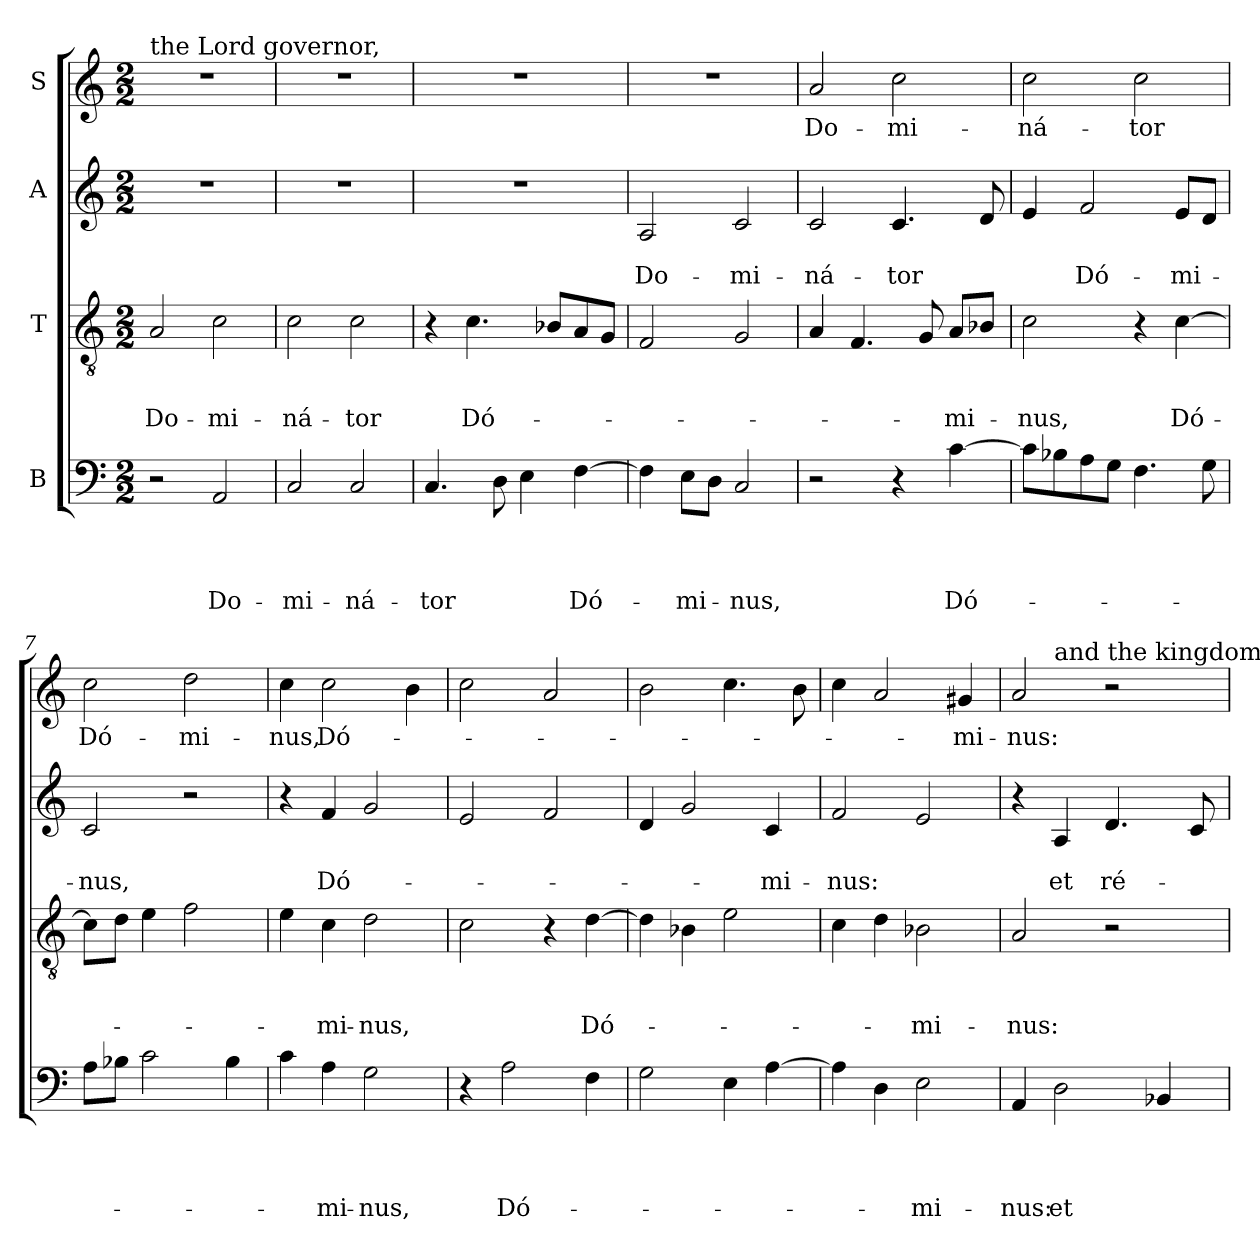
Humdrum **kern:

**kern	**text	**text	**text	**text	**kern	**text	**text	**text	**kern	**text	**text	**kern	**text
*part4	*part4	*part4	*part4	*part4	*part3	*part3	*part3	*part3	*part2	*part2	*part2	*part1	*part1
*staff4	*staff4	*staff4	*staff4	*staff4	*staff3	*staff3	*staff3	*staff3	*staff2	*staff2	*staff2	*staff1	*staff1
*I"B	*	*	*	*	*I"T	*	*	*	*I"A	*	*	*I"S	*
*clefF4	*	*	*	*	*clefGv2	*	*	*	*clefG2	*	*	*clefG2	*
*k[]	*	*	*	*	*k[]	*	*	*	*k[]	*	*	*k[]	*
*C:	*	*	*	*	*C:	*	*	*	*C:	*	*	*C:	*
*M2/2	*	*	*	*	*M2/2	*	*	*	*M2/2	*	*	*M2/2	*
=1	=1	=1	=1	=1	=1	=1	=1	=1	=1	=1	=1	=1	=1
!	!	!	!	!	!	!	!	!	!	!	!	!LO:TX:a:t=the Lord governor,	!
!	!	!	!	!	!	!	!	!LO:LY:b	!	!	!	!	!
2r	.	.	.	.	2A/	.	.	Do-	1r	.	.	1r	.
!	!	!	!	!LO:LY:b	!	!	!	!LO:LY:b	!	!	!	!	!
2AA/	.	.	.	Do-	2c\	.	.	-mi-	.	.	.	.	.
=2	=2	=2	=2	=2	=2	=2	=2	=2	=2	=2	=2	=2	=2
!	!	!	!	!LO:LY:b	!	!	!	!LO:LY:b	!	!	!	!	!
2C/	.	.	.	-mi-	2c\	.	.	-ná-	1r	.	.	1r	.
!	!	!	!	!LO:LY:b	!	!	!	!LO:LY:b	!	!	!	!	!
2C/	.	.	.	-ná-	2c\	.	.	-tor	.	.	.	.	.
=3	=3	=3	=3	=3	=3	=3	=3	=3	=3	=3	=3	=3	=3
!	!	!	!	!LO:LY:b	!	!	!	!	!	!	!	!	!
4.C/	.	.	.	-tor	4r	.	.	.	1r	.	.	1r	.
!	!	!	!	!	!	!	!	!LO:LY:b	!	!	!	!	!
.	.	.	.	.	4.c\	.	.	Dó-	.	.	.	.	.
8D\	.	.	.	.	.	.	.	.	.	.	.	.	.
4E\	.	.	.	.	.	.	.	.	.	.	.	.	.
.	.	.	.	.	8B-/L	.	.	.	.	.	.	.	.
!	!	!	!	!LO:LY:b	!	!	!	!	!	!	!	!	!
[4F\	.	.	.	Dó-	8A/	.	.	.	.	.	.	.	.
.	.	.	.	.	8G/J	.	.	.	.	.	.	.	.
=4	=4	=4	=4	=4	=4	=4	=4	=4	=4	=4	=4	=4	=4
!	!	!	!	!	!	!	!	!	!	!	!LO:LY:b	!	!
4F\]	.	.	.	.	2F/	.	.	.	2A/	.	Do-	1r	.
!	!	!	!	!LO:LY:b	!	!	!	!	!	!	!	!	!
8E\L	.	.	.	-mi-	.	.	.	.	.	.	.	.	.
8D\J	.	.	.	.	.	.	.	.	.	.	.	.	.
!	!	!	!	!LO:LY:b	!	!	!	!	!	!	!LO:LY:b	!	!
2C/	.	.	.	-nus,	2G/	.	.	.	2c/	.	-mi-	.	.
=5	=5	=5	=5	=5	=5	=5	=5	=5	=5	=5	=5	=5	=5
!	!	!	!	!	!	!	!	!	!	!	!LO:LY:b	!	!LO:LY:b
2r	.	.	.	.	4A/	.	.	.	2c/	.	-ná-	2a/	Do-
.	.	.	.	.	4.F/	.	.	.	.	.	.	.	.
!	!	!	!	!	!	!	!	!	!	!	!LO:LY:b	!	!LO:LY:b
4r	.	.	.	.	.	.	.	.	4.c/	.	-tor	2cc\	-mi-
.	.	.	.	.	8G/	.	.	.	.	.	.	.	.
!	!	!	!	!LO:LY:b	!	!	!	!LO:LY:b	!	!	!	!	!
[4c\	.	.	.	Dó-	8A/L	.	.	-mi-	.	.	.	.	.
.	.	.	.	.	8B-/J	.	.	.	8d/	.	.	.	.
!!LO:LB:g=z
=6	=6	=6	=6	=6	=6	=6	=6	=6	=6	=6	=6	=6	=6
!	!	!	!	!	!	!	!	!LO:LY:b	!	!	!	!	!LO:LY:b
8c\L]	.	.	.	.	2c\	.	.	-nus,	4e/	.	.	2cc\	-ná-
8B-\	.	.	.	.	.	.	.	.	.	.	.	.	.
!	!	!	!	!	!	!	!	!	!	!	!LO:LY:b	!	!
8A\	.	.	.	.	.	.	.	.	2f/	.	Dó-	.	.
8G\J	.	.	.	.	.	.	.	.	.	.	.	.	.
!	!	!	!	!	!	!	!	!	!	!	!	!	!LO:LY:b
4.F\	.	.	.	.	4r	.	.	.	.	.	.	2cc\	-tor
!	!	!	!	!	!	!	!	!LO:LY:b	!	!	!LO:LY:b	!	!
.	.	.	.	.	[4c\	.	.	Dó-	8e/L	.	-mi-	.	.
8G\	.	.	.	.	.	.	.	.	8d/J	.	.	.	.
=7	=7	=7	=7	=7	=7	=7	=7	=7	=7	=7	=7	=7	=7
!	!	!	!	!	!	!	!	!	!	!	!LO:LY:b	!	!LO:LY:b
8A\L	.	.	.	.	8c\L]	.	.	.	2c/	.	-nus,	2cc\	Dó-
8B-\J	.	.	.	.	8d\J	.	.	.	.	.	.	.	.
2c\	.	.	.	.	4e\	.	.	.	.	.	.	.	.
!	!	!	!	!	!	!	!	!	!	!	!	!	!LO:LY:b
.	.	.	.	.	2f\	.	.	.	2r	.	.	2dd\	-mi-
4B-\	.	.	.	.	.	.	.	.	.	.	.	.	.
=8	=8	=8	=8	=8	=8	=8	=8	=8	=8	=8	=8	=8	=8
!	!	!	!	!	!	!	!	!	!	!	!	!	!LO:LY:b
4c\	.	.	.	.	4e\	.	.	.	4r	.	.	4cc\	-nus,
!	!	!	!	!LO:LY:b	!	!	!	!LO:LY:b	!	!	!LO:LY:b	!	!LO:LY:b
4A\	.	.	.	-mi-	4c\	.	.	-mi-	4f/	.	Dó-	2cc\	Dó-
!	!	!	!	!LO:LY:b	!	!	!	!LO:LY:b	!	!	!	!	!
2G\	.	.	.	-nus,	2d\	.	.	-nus,	2g/	.	.	.	.
.	.	.	.	.	.	.	.	.	.	.	.	4b\	.
=9	=9	=9	=9	=9	=9	=9	=9	=9	=9	=9	=9	=9	=9
4r	.	.	.	.	2c\	.	.	.	2e/	.	.	2cc\	.
!	!	!	!	!LO:LY:b	!	!	!	!	!	!	!	!	!
2A\	.	.	.	Dó-	.	.	.	.	.	.	.	.	.
.	.	.	.	.	4r	.	.	.	2f/	.	.	2a/	.
!	!	!	!	!	!	!	!	!LO:LY:b	!	!	!	!	!
4F\	.	.	.	.	[4d\	.	.	Dó-	.	.	.	.	.
=10	=10	=10	=10	=10	=10	=10	=10	=10	=10	=10	=10	=10	=10
2G\	.	.	.	.	4d\]	.	.	.	4d/	.	.	2b\	.
.	.	.	.	.	4B-\	.	.	.	2g/	.	.	.	.
4E\	.	.	.	.	2e\	.	.	.	.	.	.	4.cc\	.
!	!	!	!	!	!	!	!	!	!	!	!LO:LY:b	!	!
[4A\	.	.	.	.	.	.	.	.	4c/	.	-mi-	.	.
.	.	.	.	.	.	.	.	.	.	.	.	8b\	.
=11	=11	=11	=11	=11	=11	=11	=11	=11	=11	=11	=11	=11	=11
!	!	!	!	!	!	!	!	!	!	!	!LO:LY:b	!	!
4A\]	.	.	.	.	4c\	.	.	.	2f/	.	-nus:	4cc\	.
4D\	.	.	.	.	4d\	.	.	.	.	.	.	2a/	.
!	!	!	!	!LO:LY:b	!	!	!	!LO:LY:b	!	!	!	!	!
2E\	.	.	.	-mi-	2B-\	.	.	-mi-	2e/	.	.	.	.
!	!	!	!	!	!	!	!	!	!	!	!	!	!LO:LY:b
.	.	.	.	.	.	.	.	.	.	.	.	4g#i/	-mi-
!!LO:PB:g=z
=12	=12	=12	=12	=12	=12	=12	=12	=12	=12	=12	=12	=12	=12
!	!	!	!	!LO:LY:b	!	!	!	!LO:LY:b	!	!	!	!	!LO:LY:b
*	*	*	*	*	*	*	*	*	*	*	*	*^	*
4AA/	.	.	.	-nus:	2A/	.	.	-nus:	4r	.	.	2a/	4ryy	-nus:
!	!	!	!	!	!	!	!	!	!	!	!	!	!LO:TX:a:t=and the kingdom	!
!	!	!	!	!LO:LY:b	!	!	!	!	!	!	!LO:LY:b	!	!	!
2D\	.	.	.	et	.	.	.	.	4A/	.	et	.	2.ryy	.
!	!	!	!	!	!	!	!	!	!	!	!LO:LY:b	!	!	!
.	.	.	.	.	2r	.	.	.	4.d/	.	ré-	2r	.	.
4BB-/	.	.	.	.	.	.	.	.	.	.	.	.	.	.
.	.	.	.	.	.	.	.	.	8c/	.	.	.	.	.
*	*	*	*	*	*	*	*	*	*	*	*	*v	*v	*
=	=	=	=	=	=	=	=	=	=	=	=	=	=
*-	*-	*-	*-	*-	*-	*-	*-	*-	*-	*-	*-	*-	*-
